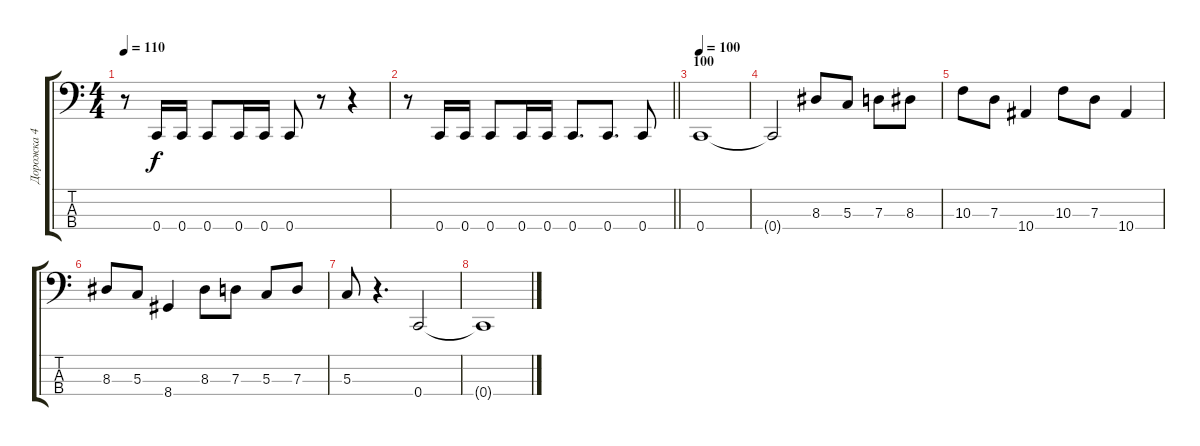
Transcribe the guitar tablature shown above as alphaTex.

\track ("Дорожка 4" "Дорожка 4") {instrument electricbassfinger}
\staff {score tabs}
\tuning (F2 C2 G1 C1) {hide}
\ts (4 4)
\tempo 110
\clef f4
\ks c
r.8{dy f} 0.4.16 0.4.16 0.4.8 0.4.16 0.4.16 0.4.8 r.8 r.4 |
\barLineRight lightlight
r.8 0.4.16 0.4.16 0.4.8 0.4.16 0.4.16 0.4.8{d} 0.4.8{d} 0.4.8 |
\section ("" "100")
\tempo 100
0.4.1 |
0.4{t}.2 8.3.8 5.3.8 7.3.8 8.3.8 |
10.3.8 7.3.8 10.4.4 10.3.8 7.3.8 10.4.4 |
8.3.8 5.3.8 8.4.4 8.3.8 7.3.8 5.3.8 7.3.8 |
5.3.8 r.4{d} 0.4.2 |
0.4{t}.1
